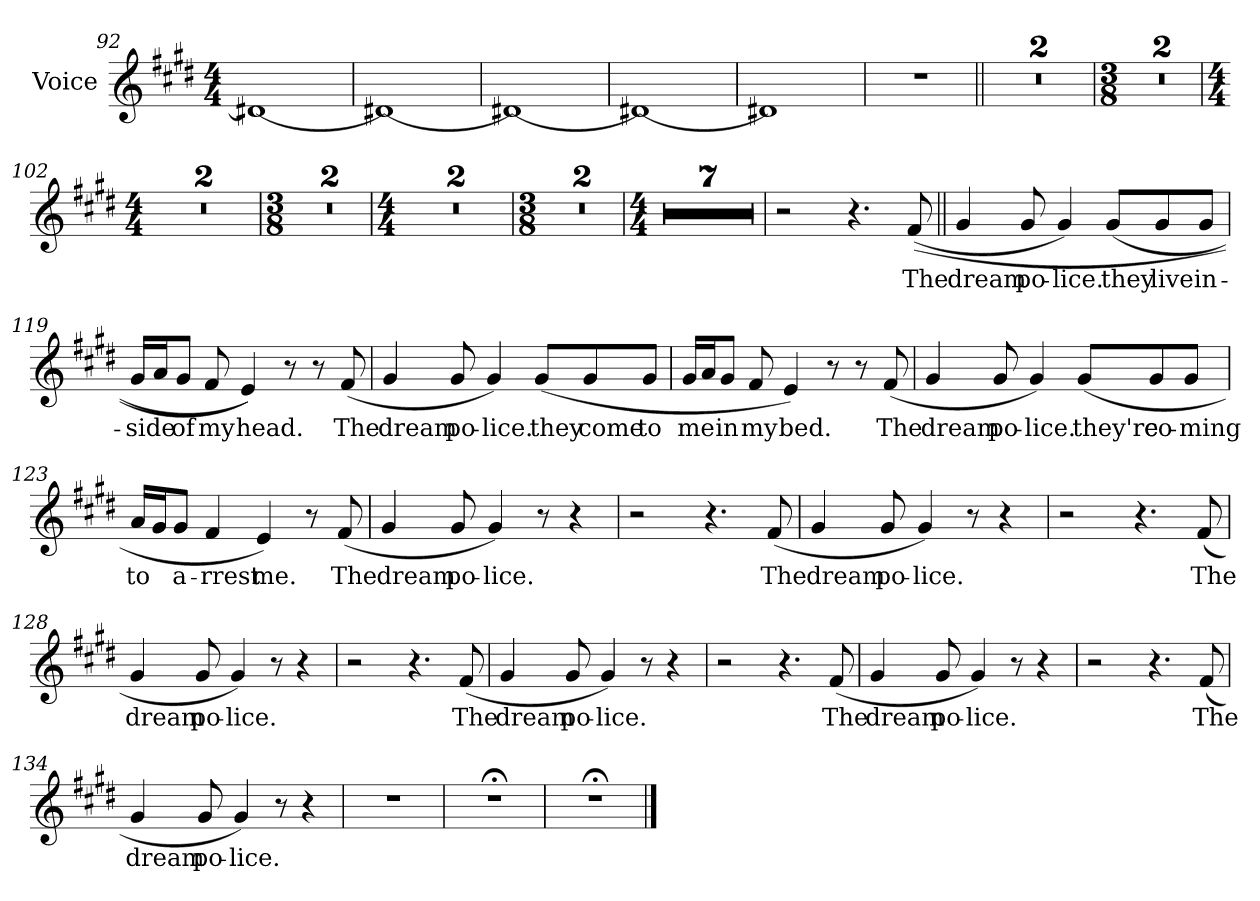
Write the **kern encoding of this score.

**kern	**text
*part1	*part1
*staff1	*staff1
*I"Voice	*
*I'Voice	*
*clefG2	*
*k[f#c#g#d#]	*
*E:	*
*M4/4	*
=92	=92
1d#X_	.
=93	=93
1d#X_	.
=94	=94
1d#X_	.
=95	=95
1d#X_	.
=96	=96
1d#X]	.
=97	=97
1r	.
!!LO:LB:g=z
=98||	=98||
1r	.
=99	=99
1r	.
=100	=100
*M3/8	*
4.r	.
=101	=101
4.r	.
=102	=102
*M4/4	*
1r	.
=103	=103
1r	.
=104	=104
*M3/8	*
4.r	.
=105	=105
4.r	.
=106	=106
*M4/4	*
1r	.
=107	=107
1r	.
!!LO:LB:g=z
=108	=108
*M3/8	*
4.r	.
=109	=109
4.r	.
=110	=110
*M4/4	*
1r	.
=111	=111
1r	.
=112	=112
1r	.
=113	=113
1r	.
=114	=114
1r	.
=115	=115
1r	.
=116	=116
1r	.
!!LO:LB:g=z
=117	=117
2r	.
4.r	.
!	!LO:LY:b
(>(<8f#/	The
=118||	=118||
!	!LO:LY:b
4g#/	dream
!	!LO:LY:b
8g#/	po-
!	!LO:LY:b
4g#/)	-lice.
!	!LO:LY:b
(<8g#/L	they
!	!LO:LY:b
8g#/	live
!	!LO:LY:b
8g#/J	in-
=119	=119
!	!LO:LY:b
16g#/LL	-side
16a/J	.
!	!LO:LY:b
8g#/J	of
!	!LO:LY:b
8f#/	my
!	!LO:LY:b
4e/))	head.
8r	.
8r	.
!	!LO:LY:b
(<8f#/	The
!!LO:LB:g=z
=120	=120
!	!LO:LY:b
4g#/	dream
!	!LO:LY:b
8g#/	po-
!	!LO:LY:b
4g#/)	-lice.
!	!LO:LY:b
(<8g#/L	they
!	!LO:LY:b
8g#/	come
!	!LO:LY:b
8g#/J	to
!!LO:LB:g=z
=121	=121
!	!LO:LY:b
16g#/LL	me
16a/J	.
!	!LO:LY:b
8g#/J	in
!	!LO:LY:b
8f#/	my
!	!LO:LY:b
4e/)	bed.
8r	.
8r	.
!	!LO:LY:b
(<8f#/	The
=122	=122
!	!LO:LY:b
4g#/	dream
!	!LO:LY:b
8g#/	po-
!	!LO:LY:b
4g#/)	-lice.
!	!LO:LY:b
(<8g#/L	they're
!	!LO:LY:b
8g#/	co-
!	!LO:LY:b
8g#/J	-ming
=123	=123
!	!LO:LY:b
16a/LL	to
16g#/J	.
!	!LO:LY:b
8g#/J	a-
!	!LO:LY:b
4f#/	-rrest
!	!LO:LY:b
4e/)	me.
8r	.
!	!LO:LY:b
(<8f#/	The
!!LO:LB:g=z
=124	=124
!	!LO:LY:b
4g#/	dream
!	!LO:LY:b
8g#/	po-
!	!LO:LY:b
4g#/)	-lice.
8r	.
4r	.
!!LO:LB:g=z
=125	=125
2r	.
4.r	.
!	!LO:LY:b
(<8f#/	The
=126	=126
!	!LO:LY:b
4g#/	dream
!	!LO:LY:b
8g#/	po-
!	!LO:LY:b
4g#/)	-lice.
8r	.
4r	.
=127	=127
2r	.
4.r	.
!	!LO:LY:b
(<8f#/	The
=128	=128
!	!LO:LY:b
4g#/	dream
!	!LO:LY:b
8g#/	po-
!	!LO:LY:b
4g#/)	-lice.
8r	.
4r	.
!!LO:LB:g=z
=129	=129
2r	.
4.r	.
!	!LO:LY:b
(<8f#/	The
=130	=130
!	!LO:LY:b
4g#/	dream
!	!LO:LY:b
8g#/	po-
!	!LO:LY:b
4g#/)	-lice.
8r	.
4r	.
=131	=131
2r	.
4.r	.
!	!LO:LY:b
(<8f#/	The
=132	=132
!	!LO:LY:b
4g#/	dream
!	!LO:LY:b
8g#/	po-
!	!LO:LY:b
4g#/)	-lice.
8r	.
4r	.
=133	=133
2r	.
4.r	.
!	!LO:LY:b
(<8f#/	The
=134	=134
!	!LO:LY:b
4g#/	dream
!	!LO:LY:b
8g#/	po-
!	!LO:LY:b
4g#/)	-lice.
8r	.
4r	.
!!LO:LB:g=z
=135	=135
1r	.
=135X1	=135X1
1r;<	.
=135X2	=135X2
1r;<	.
==	==
*-	*-
